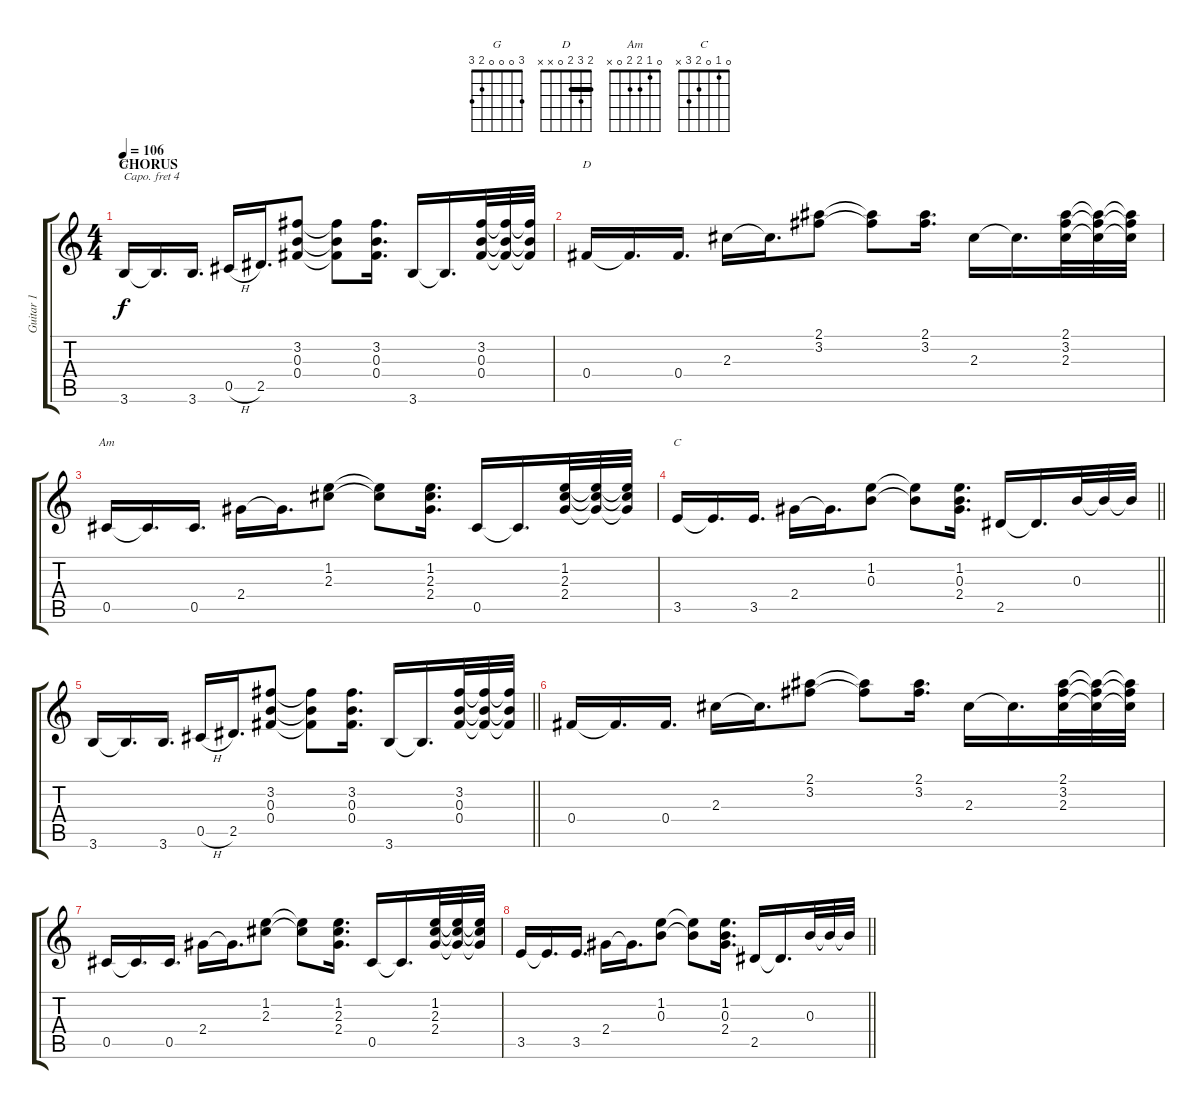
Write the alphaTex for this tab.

\track ("Guitar 1" "Guitar 1") {instrument acousticguitarnylon}
\staff {score tabs}
\capo 4
\tuning (E4 B3 G3 D3 A2 E2) {hide}
\chord ("G" 3 0 0 0 2 3)
\chord ("D" 2 3 2 0 x x) {barre 2}
\chord ("Am" 0 1 2 2 0 x)
\chord ("C" 0 1 0 2 3 x)
\ts (4 4)
\section ("" "CHORUS")
\tempo 106
\clef g2
\ks c
3.6.16{ch "G" dy f} 3.6{t}.16{d} 3.6.16{d} 0.5{h}.16 2.5.16{d} (3.2 0.3 0.4).8 (3.2{t} 0.3{t} 0.4{t}).8 (3.2 0.3 0.4).16{d} 3.6.16 3.6{t}.16{d} (3.2 0.3 0.4).32 (3.2{t} 0.3{t} 0.4{t}).32 (3.2{t} 0.3{t} 0.4{t}).32 |
0.4.16{ch "D"} 0.4{t}.16{d} 0.4.16{d} 2.3.16 2.3{t}.16{d} (2.1 3.2).8 (2.1{t} 3.2{t}).8 (2.1 3.2).16{d} 2.3.16 2.3{t}.16{d} (2.1 3.2 2.3).32 (2.1{t} 3.2{t} 2.3{t}).32 (2.1{t} 3.2{t} 2.3{t}).32 |
0.5.16{ch "Am"} 0.5{t}.16{d} 0.5.16{d} 2.4.16 2.4{t}.16{d} (1.2 2.3).8 (1.2{t} 2.3{t}).8 (1.2 2.3 2.4).16{d} 0.5.16 0.5{t}.16{d} (1.2 2.3 2.4).32 (1.2{t} 2.3{t} 2.4{t}).32 (1.2{t} 2.3{t} 2.4{t}).32 |
\barLineRight lightlight
3.5.16{ch "C"} 3.5{t}.16{d} 3.5.16{d} 2.4.16 2.4{t}.16{d} (1.2 0.3).8 (1.2{t} 0.3{t}).8 (1.2 0.3 2.4).16{d} 2.5.16 2.5{t}.16{d} 0.3.32 0.3{t}.32 0.3{t}.32 |
\barLineRight lightlight
3.6.16 3.6{t}.16{d} 3.6.16{d} 0.5{h}.16 2.5.16{d} (3.2 0.3 0.4).8 (3.2{t} 0.3{t} 0.4{t}).8 (3.2 0.3 0.4).16{d} 3.6.16 3.6{t}.16{d} (3.2 0.3 0.4).32 (3.2{t} 0.3{t} 0.4{t}).32 (3.2{t} 0.3{t} 0.4{t}).32 |
0.4.16 0.4{t}.16{d} 0.4.16{d} 2.3.16 2.3{t}.16{d} (2.1 3.2).8 (2.1{t} 3.2{t}).8 (2.1 3.2).16{d} 2.3.16 2.3{t}.16{d} (2.1 3.2 2.3).32 (2.1{t} 3.2{t} 2.3{t}).32 (2.1{t} 3.2{t} 2.3{t}).32 |
0.5.16 0.5{t}.16{d} 0.5.16{d} 2.4.16 2.4{t}.16{d} (1.2 2.3).8 (1.2{t} 2.3{t}).8 (1.2 2.3 2.4).16{d} 0.5.16 0.5{t}.16{d} (1.2 2.3 2.4).32 (1.2{t} 2.3{t} 2.4{t}).32 (1.2{t} 2.3{t} 2.4{t}).32 |
\barLineRight lightlight
3.5.16 3.5{t}.16{d} 3.5.16{d} 2.4.16 2.4{t}.16{d} (1.2 0.3).8 (1.2{t} 0.3{t}).8 (1.2 0.3 2.4).16{d} 2.5.16 2.5{t}.16{d} 0.3.32 0.3{t}.32 0.3{t}.32
